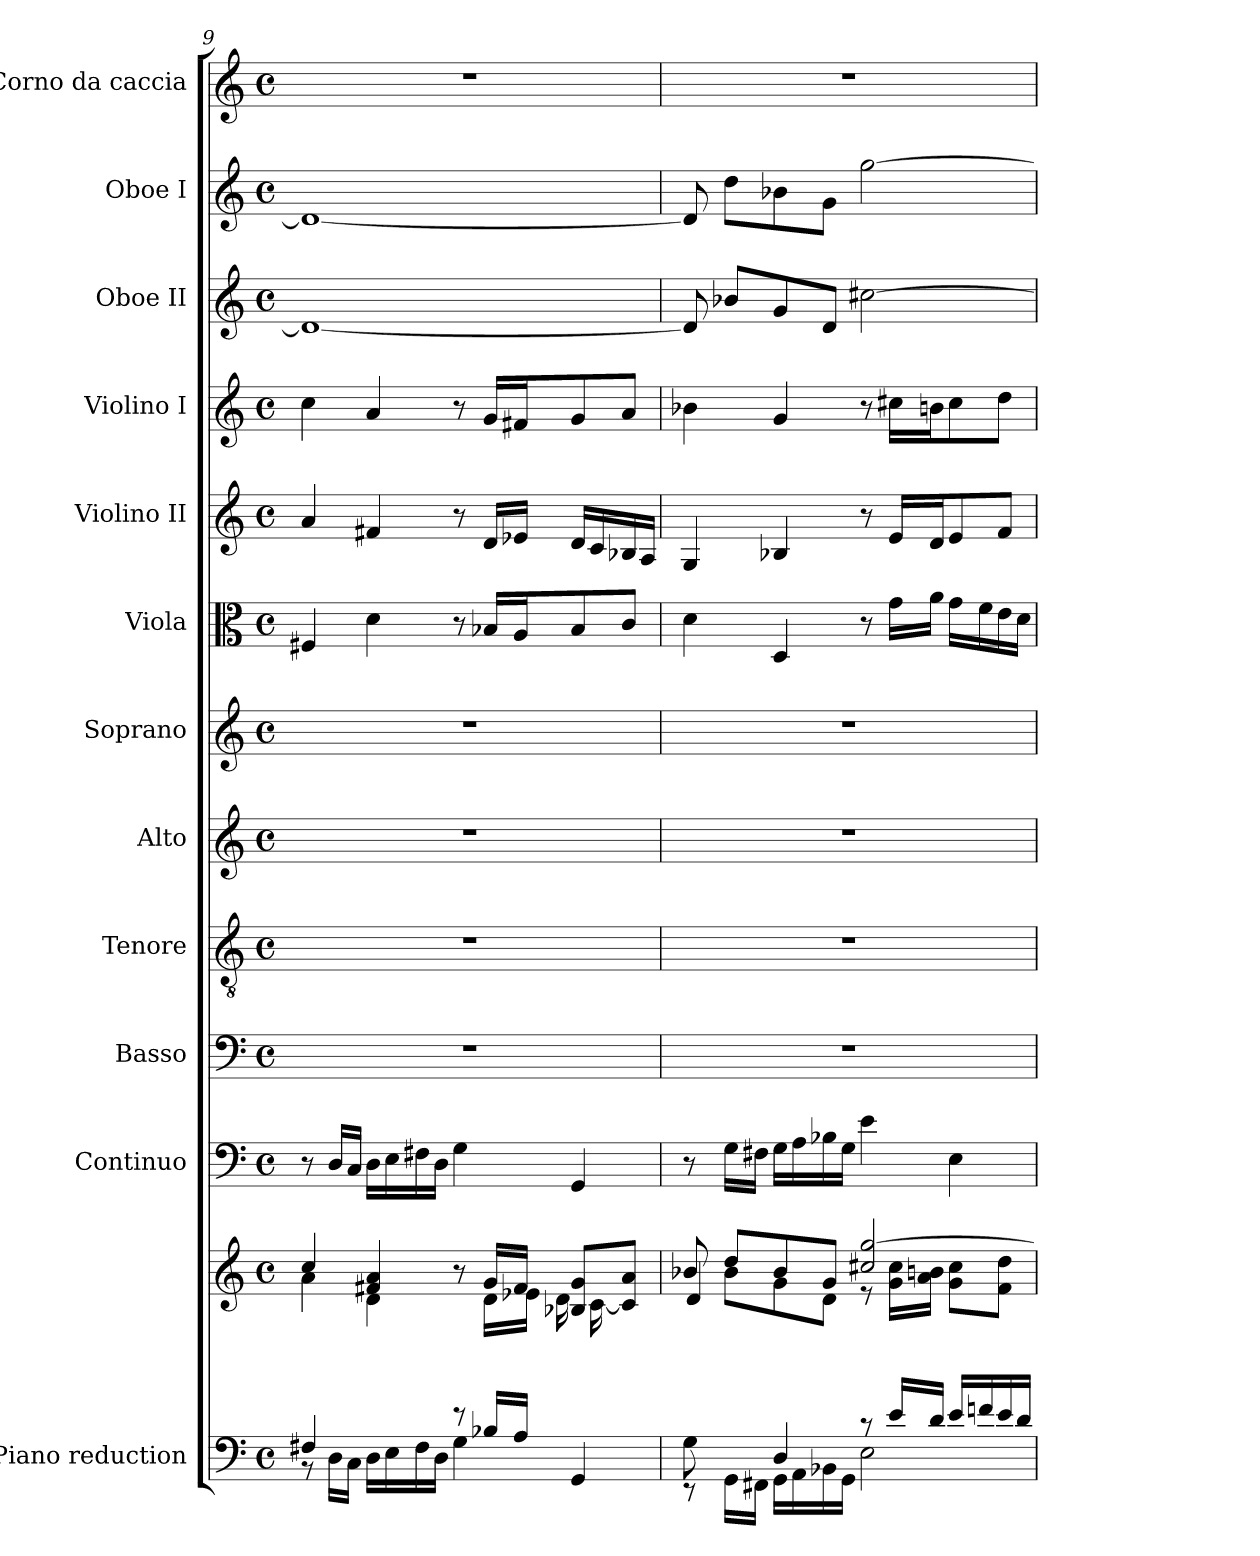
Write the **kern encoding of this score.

**kern	**kern	**kern	**kern	**kern	**kern	**kern	**kern	**kern	**kern	**kern	**kern	**kern
*part12	*part12	*part11	*part10	*part9	*part8	*part7	*part6	*part5	*part4	*part3	*part2	*part1
*staff13	*staff12	*staff11	*staff10	*staff9	*staff8	*staff7	*staff6	*staff5	*staff4	*staff3	*staff2	*staff1
*I"Piano reduction	*	*I"Continuo	*I"Basso	*I"Tenore	*I"Alto	*I"Soprano	*I"Viola	*I"Violino II	*I"Violino I	*I"Oboe II	*I"Oboe I	*I"Corno da caccia
*I'Pno	*	*	*	*	*	*	*I'Vla	*I'Vln	*I'Vln	*I'Ob	*I'Ob	*
*clefF4	*clefG2	*clefF4	*clefF4	*clefGv2	*clefG2	*clefG2	*clefC3	*clefG2	*clefG2	*clefG2	*clefG2	*clefG2
*	*	*	*	*	*	*	*	*	*	*	*	*ITrd7c12
*k[]	*k[]	*k[]	*k[]	*k[]	*k[]	*k[]	*k[]	*k[]	*k[]	*k[]	*k[]	*k[]
*M4/4	*M4/4	*M4/4	*M4/4	*M4/4	*M4/4	*M4/4	*M4/4	*M4/4	*M4/4	*M4/4	*M4/4	*M4/4
*met(c)	*met(c)	*met(c)	*met(c)	*met(c)	*met(c)	*met(c)	*met(c)	*met(c)	*met(c)	*met(c)	*met(c)	*met(c)
=9	=9	=9	=9	=9	=9	=9	=9	=9	=9	=9	=9	=9
*^	*^	*	*	*	*	*	*	*	*	*	*	*
*	*^	*	*	*	*	*	*	*	*	*	*	*	*	*
2..ryy	4F#X/	8r	4cc/	4a\	8r	1r	1r	1r	1r	4F#X/	4a/	4cc\	1d_	1d_	1r
.	.	16D\LL	.	.	16D/LL	.	.	.	.	.	.	.	.	.	.
.	.	16C\JJ	.	.	16C/JJ	.	.	.	.	.	.	.	.	.	.
.	4ryy	16D\LL	4f#X/ 4a/	4d\	16D\LL	.	.	.	.	4d\	4f#X/	4a/	.	.	.
.	.	16E\	.	.	16E\	.	.	.	.	.	.	.	.	.	.
.	.	16F#\	.	.	16F#X\	.	.	.	.	.	.	.	.	.	.
.	.	16D\JJ	.	.	16D\JJ	.	.	.	.	.	.	.	.	.	.
.	8r	4G\	8r	8ryy	4G\	.	.	.	.	8r	8r	8r	.	.	.
.	16B-X/LL	.	16g/LL	16d\LL	.	.	.	.	.	16B-X/LL	16d/LL	16g/LL	.	.	.
.	16A/JJ	.	16f#/JJ	16e-X\JJ	.	.	.	.	.	16A/J	16e-X/JJ	16f#X/J	.	.	.
.	4ryy	4GG/	8B-X/ 8g/L	16d\LL	4GG/	.	.	.	.	8B-/	16d/LL	8g/	.	.	.
.	.	.	.	[>16c\	.	.	.	.	.	.	16c/	.	.	.	.
16B-/	.	.	8c/] 8a/J	8ryy	.	.	.	.	.	8c/J	16B-X/	8a/J	.	.	.
16A/JJ	.	.	.	.	.	.	.	.	.	.	16A/JJ	.	.	.	.
=10	=10	=10	=10	=10	=10	=10	=10	=10	=10	=10	=10	=10	=10	=10	=10
*	*	*	*	*^	*	*	*	*	*	*	*	*	*	*	*
8G\	4ryy	8r	8b-X/	8ryy	4d/	8r	1r	1r	1r	1r	4d\	4G/	4b-X\	8d/]	8d/]	1r
2..ryy	.	16GG\LL	8dd/L	8b-\L	.	16G\LL	.	.	.	.	.	.	.	8b-X/L	8dd\L	.
.	.	16FF#X\JJ	.	.	.	16F#X\JJ	.	.	.	.	.	.	.	.	.	.
.	4D/	16GG\LL	8b-/	8g\	2.ryy	16G\LL	.	.	.	.	4D/	4B-X/	4g/	8g/	8b-X\	.
.	.	16AA\	.	.	.	16A\	.	.	.	.	.	.	.	.	.	.
.	.	16BB-X\	8g/J	8d\J	.	16B-X\	.	.	.	.	.	.	.	8d/J	8g\J	.
.	.	16GG\JJ	.	.	.	16G\JJ	.	.	.	.	.	.	.	.	.	.
.	8r	2E\	2cc#X/ [2gg/	8r	.	4e\	.	.	.	.	8r	8r	8r	[2cc#X\	[2gg\	.
.	16e/LL	.	.	16g\ 16cc#\LL	.	.	.	.	.	.	16g\LL	16e/LL	16cc#X\LL	.	.	.
.	16d/JJ	.	.	16a\ 16bn\JJ	.	.	.	.	.	.	16a\JJ	16d/J	16bn\J	.	.	.
.	16e/LL	.	.	8g\ 8cc#\L	.	4E\	.	.	.	.	16g\LL	8e/	8cc#\	.	.	.
.	16fn/	.	.	.	.	.	.	.	.	.	16f\	.	.	.	.	.
.	16e/	.	.	8f\ 8dd\J	.	.	.	.	.	.	16e\	8f/J	8dd\J	.	.	.
.	16d/JJ	.	.	.	.	.	.	.	.	.	16d\JJ	.	.	.	.	.
*v	*v	*v	*	*	*	*	*	*	*	*	*	*	*	*	*	*
*	*v	*v	*v	*	*	*	*	*	*	*	*	*	*	*
=	=	=	=	=	=	=	=	=	=	=	=	=
*-	*-	*-	*-	*-	*-	*-	*-	*-	*-	*-	*-	*-
